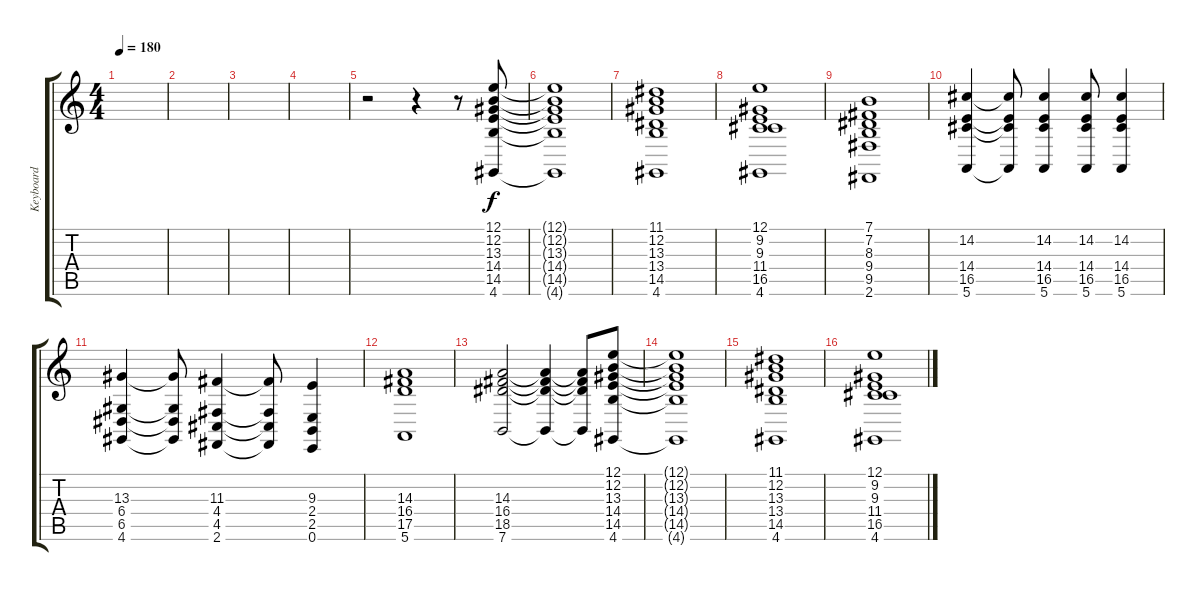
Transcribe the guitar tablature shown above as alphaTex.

\track ("Keyboard" "Keyboard") {instrument stringensemble1}
\staff {score tabs}
\tuning (E4 B3 G3 D3 A2 E2) {hide}
\ts (4 4)
\tempo 180
\clef g2
\ks c
|
|
|
|
r.2 r.4 r.8 (12.1 12.2 13.3 14.4 14.5 4.6).8 |
\section ("" "")
(12.1{t} 12.2{t} 13.3{t} 14.4{t} 14.5{t} 4.6{t}).1 |
(11.1 12.2 13.3 13.4 14.5 4.6).1 |
(12.1 9.2 9.3 11.4 16.5 4.6).1 |
(7.1 7.2 8.3 9.4 9.5 2.6).1 |
(14.2 14.4 16.5 5.6).4 (14.2{t} 14.4{t} 16.5{t} 5.6{t}).8 (14.2 14.4 16.5 5.6).4 (14.2 14.4 16.5 5.6).8 (14.2 14.4 16.5 5.6).4 |
(13.3 6.4 6.5 4.6).4 (13.3{t} 6.4{t} 6.5{t} 4.6{t}).8 (11.3 4.4 4.5 2.6).4 (11.3{t} 4.4{t} 4.5{t} 2.6{t}).8 (9.3 2.4 2.5 0.6).4 |
(14.3 16.4 17.5 5.6).1 |
(14.3 16.4 18.5 7.6).2 (14.3{t} 16.4{t} 18.5{t} 7.6{t}).4 (14.3{t} 16.4{t} 18.5{t} 7.6{t}).8 (12.1 12.2 13.3 14.4 14.5 4.6).8 |
(12.1{t} 12.2{t} 13.3{t} 14.4{t} 14.5{t} 4.6{t}).1 |
(11.1 12.2 13.3 13.4 14.5 4.6).1 |
(12.1 9.2 9.3 11.4 16.5 4.6).1
